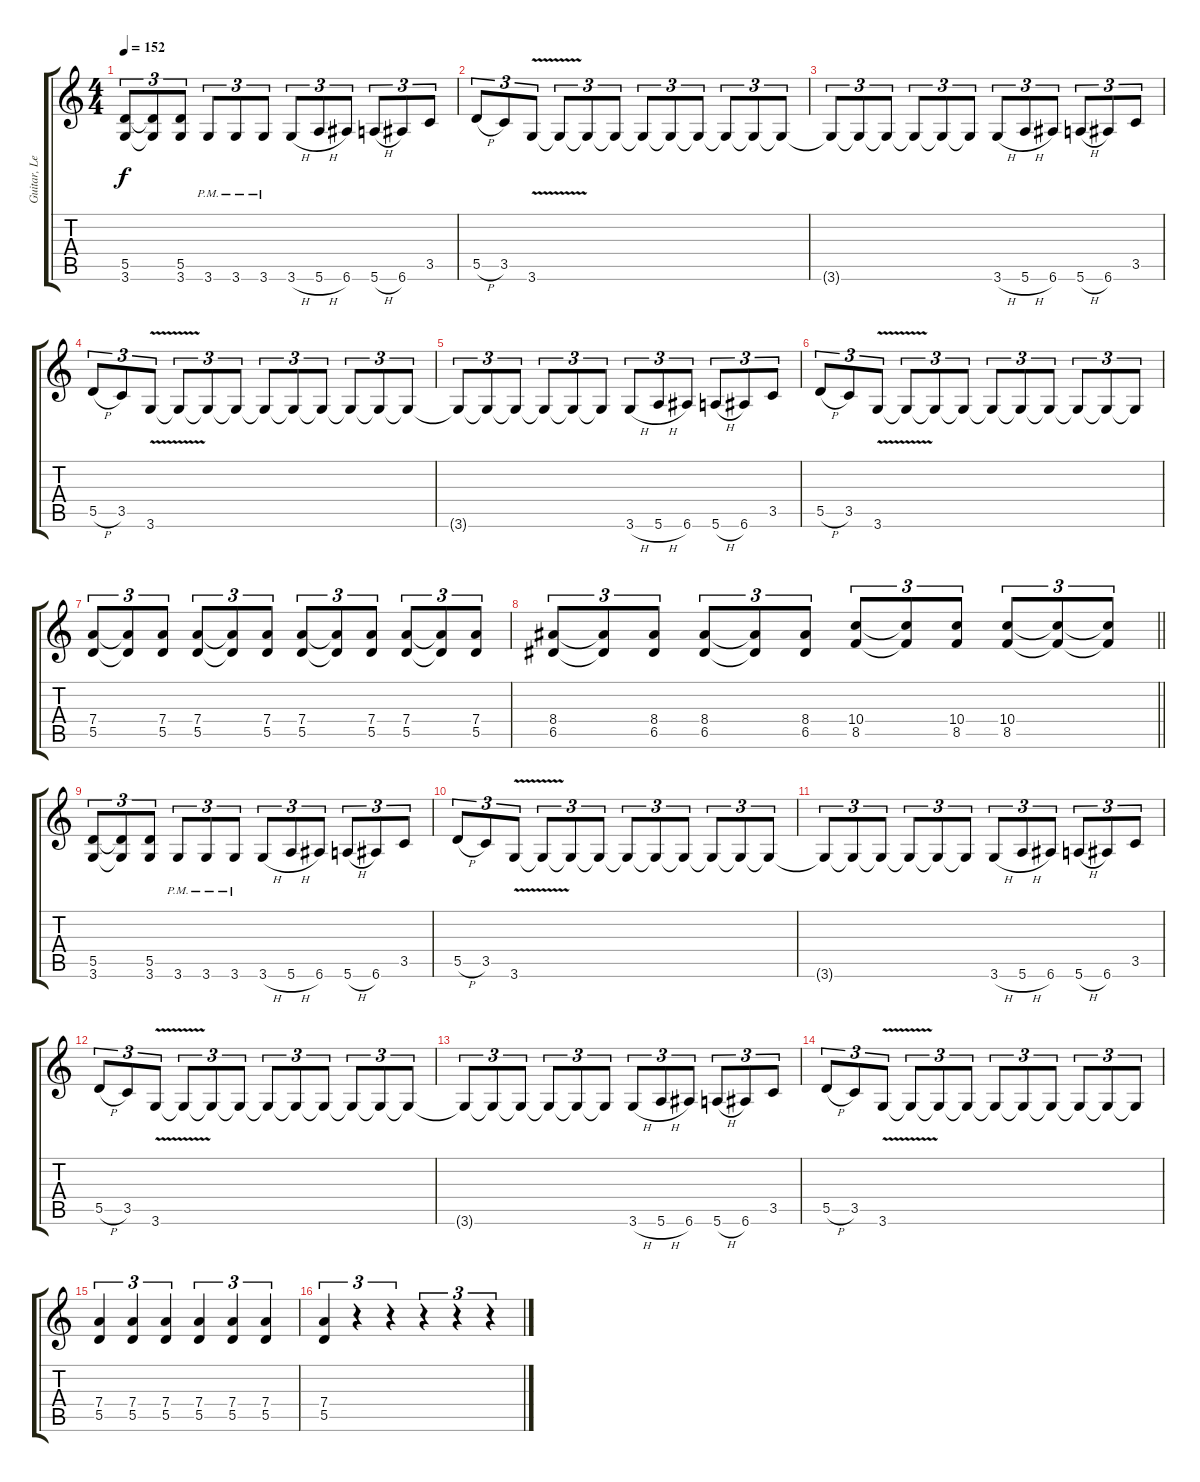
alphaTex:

\track ("Guitar, Lead" "Guitar, Le") {instrument distortionguitar}
\staff {score tabs}
\tuning (E4 B3 G3 D3 A2 E2) {hide}
\ts (4 4)
\tempo 152
\clef g2
\ks c
(5.5 3.6).8{tu (3 2) dy f} (5.5{t} 3.6{t}).8{tu (3 2)} (5.5 3.6).8{tu (3 2)} 3.6{pm}.8{tu (3 2)} 3.6{pm}.8{tu (3 2)} 3.6{pm}.8{tu (3 2)} 3.6{h}.8{tu (3 2)} 5.6{h}.8{tu (3 2)} 6.6.8{tu (3 2)} 5.6{h}.8{tu (3 2)} 6.6.8{tu (3 2)} 3.5.8{tu (3 2)} |
5.5{h}.8{tu (3 2)} 3.5.8{tu (3 2)} 3.6{v}.8{tu (3 2)} 3.6{t}.8{tu (3 2)} 3.6{t}.8{tu (3 2)} 3.6{t}.8{tu (3 2)} 3.6{t}.8{tu (3 2)} 3.6{t}.8{tu (3 2)} 3.6{t}.8{tu (3 2)} 3.6{t}.8{tu (3 2)} 3.6{t}.8{tu (3 2)} 3.6{t}.8{tu (3 2)} |
3.6{t}.8{tu (3 2)} 3.6{t}.8{tu (3 2)} 3.6{t}.8{tu (3 2)} 3.6{t}.8{tu (3 2)} 3.6{t}.8{tu (3 2)} 3.6{t}.8{tu (3 2)} 3.6{h}.8{tu (3 2)} 5.6{h}.8{tu (3 2)} 6.6.8{tu (3 2)} 5.6{h}.8{tu (3 2)} 6.6.8{tu (3 2)} 3.5.8{tu (3 2)} |
5.5{h}.8{tu (3 2)} 3.5.8{tu (3 2)} 3.6{v}.8{tu (3 2)} 3.6{t}.8{tu (3 2)} 3.6{t}.8{tu (3 2)} 3.6{t}.8{tu (3 2)} 3.6{t}.8{tu (3 2)} 3.6{t}.8{tu (3 2)} 3.6{t}.8{tu (3 2)} 3.6{t}.8{tu (3 2)} 3.6{t}.8{tu (3 2)} 3.6{t}.8{tu (3 2)} |
3.6{t}.8{tu (3 2)} 3.6{t}.8{tu (3 2)} 3.6{t}.8{tu (3 2)} 3.6{t}.8{tu (3 2)} 3.6{t}.8{tu (3 2)} 3.6{t}.8{tu (3 2)} 3.6{h}.8{tu (3 2)} 5.6{h}.8{tu (3 2)} 6.6.8{tu (3 2)} 5.6{h}.8{tu (3 2)} 6.6.8{tu (3 2)} 3.5.8{tu (3 2)} |
5.5{h}.8{tu (3 2)} 3.5.8{tu (3 2)} 3.6{v}.8{tu (3 2)} 3.6{t}.8{tu (3 2)} 3.6{t}.8{tu (3 2)} 3.6{t}.8{tu (3 2)} 3.6{t}.8{tu (3 2)} 3.6{t}.8{tu (3 2)} 3.6{t}.8{tu (3 2)} 3.6{t}.8{tu (3 2)} 3.6{t}.8{tu (3 2)} 3.6{t}.8{tu (3 2)} |
(7.4 5.5).8{tu (3 2)} (7.4{t} 5.5{t}).8{tu (3 2)} (7.4 5.5).8{tu (3 2)} (7.4 5.5).8{tu (3 2)} (7.4{t} 5.5{t}).8{tu (3 2)} (7.4 5.5).8{tu (3 2)} (7.4 5.5).8{tu (3 2)} (7.4{t} 5.5{t}).8{tu (3 2)} (7.4 5.5).8{tu (3 2)} (7.4 5.5).8{tu (3 2)} (7.4{t} 5.5{t}).8{tu (3 2)} (7.4 5.5).8{tu (3 2)} |
\barLineRight lightlight
(8.4 6.5).8{tu (3 2)} (8.4{t} 6.5{t}).8{tu (3 2)} (8.4 6.5).8{tu (3 2)} (8.4 6.5).8{tu (3 2)} (8.4{t} 6.5{t}).8{tu (3 2)} (8.4 6.5).8{tu (3 2)} (10.4 8.5).8{tu (3 2)} (10.4{t} 8.5{t}).8{tu (3 2)} (10.4 8.5).8{tu (3 2)} (10.4 8.5).8{tu (3 2)} (10.4{t} 8.5{t}).8{tu (3 2)} (10.4{t} 8.5{t}).8{tu (3 2)} |
(5.5 3.6).8{tu (3 2)} (5.5{t} 3.6{t}).8{tu (3 2)} (5.5 3.6).8{tu (3 2)} 3.6{pm}.8{tu (3 2)} 3.6{pm}.8{tu (3 2)} 3.6{pm}.8{tu (3 2)} 3.6{h}.8{tu (3 2)} 5.6{h}.8{tu (3 2)} 6.6.8{tu (3 2)} 5.6{h}.8{tu (3 2)} 6.6.8{tu (3 2)} 3.5.8{tu (3 2)} |
5.5{h}.8{tu (3 2)} 3.5.8{tu (3 2)} 3.6{v}.8{tu (3 2)} 3.6{t}.8{tu (3 2)} 3.6{t}.8{tu (3 2)} 3.6{t}.8{tu (3 2)} 3.6{t}.8{tu (3 2)} 3.6{t}.8{tu (3 2)} 3.6{t}.8{tu (3 2)} 3.6{t}.8{tu (3 2)} 3.6{t}.8{tu (3 2)} 3.6{t}.8{tu (3 2)} |
3.6{t}.8{tu (3 2)} 3.6{t}.8{tu (3 2)} 3.6{t}.8{tu (3 2)} 3.6{t}.8{tu (3 2)} 3.6{t}.8{tu (3 2)} 3.6{t}.8{tu (3 2)} 3.6{h}.8{tu (3 2)} 5.6{h}.8{tu (3 2)} 6.6.8{tu (3 2)} 5.6{h}.8{tu (3 2)} 6.6.8{tu (3 2)} 3.5.8{tu (3 2)} |
5.5{h}.8{tu (3 2)} 3.5.8{tu (3 2)} 3.6{v}.8{tu (3 2)} 3.6{t}.8{tu (3 2)} 3.6{t}.8{tu (3 2)} 3.6{t}.8{tu (3 2)} 3.6{t}.8{tu (3 2)} 3.6{t}.8{tu (3 2)} 3.6{t}.8{tu (3 2)} 3.6{t}.8{tu (3 2)} 3.6{t}.8{tu (3 2)} 3.6{t}.8{tu (3 2)} |
3.6{t}.8{tu (3 2)} 3.6{t}.8{tu (3 2)} 3.6{t}.8{tu (3 2)} 3.6{t}.8{tu (3 2)} 3.6{t}.8{tu (3 2)} 3.6{t}.8{tu (3 2)} 3.6{h}.8{tu (3 2)} 5.6{h}.8{tu (3 2)} 6.6.8{tu (3 2)} 5.6{h}.8{tu (3 2)} 6.6.8{tu (3 2)} 3.5.8{tu (3 2)} |
5.5{h}.8{tu (3 2)} 3.5.8{tu (3 2)} 3.6{v}.8{tu (3 2)} 3.6{t}.8{tu (3 2)} 3.6{t}.8{tu (3 2)} 3.6{t}.8{tu (3 2)} 3.6{t}.8{tu (3 2)} 3.6{t}.8{tu (3 2)} 3.6{t}.8{tu (3 2)} 3.6{t}.8{tu (3 2)} 3.6{t}.8{tu (3 2)} 3.6{t}.8{tu (3 2)} |
(7.4 5.5).4{tu (3 2)} (7.4 5.5).4{tu (3 2)} (7.4 5.5).4{tu (3 2)} (7.4 5.5).4{tu (3 2)} (7.4 5.5).4{tu (3 2)} (7.4 5.5).4{tu (3 2)} |
(7.4 5.5).4{tu (3 2)} r.4{tu (3 2)} r.4{tu (3 2)} r.4{tu (3 2)} r.4{tu (3 2)} r.4{tu (3 2)}
